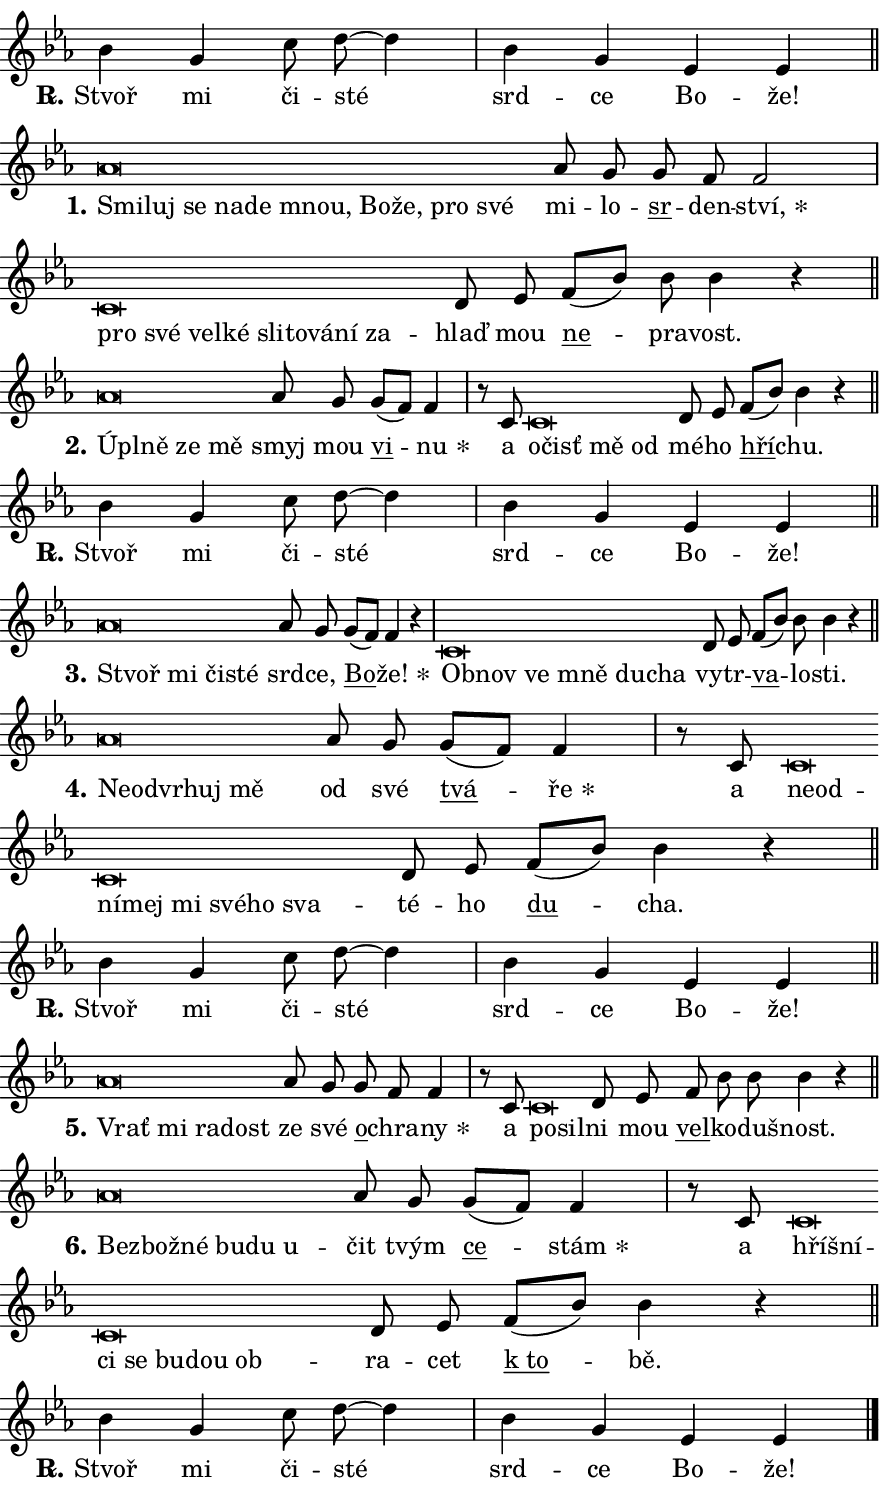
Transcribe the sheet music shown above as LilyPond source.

\version "2.24.0"
\header { tagline = "" }
\paper {
  indent = 0\cm
  top-margin = 0\cm
  right-margin = 0.13\cm % to fit lyric hyphens
  bottom-margin = 0\cm
  left-margin = 0\cm
  paper-width = 15\cm
  page-breaking = #ly:one-page-breaking
  system-system-spacing.basic-distance = #11
  score-system-spacing.basic-distance = #11
  ragged-last = ##f
}


%% Author: Thomas Morley
%% https://lists.gnu.org/archive/html/lilypond-user/2020-05/msg00002.html
#(define (line-position grob)
"Returns position of @var[grob} in current system:
   @code{'start}, if at first time-step
   @code{'end}, if at last time-step
   @code{'middle} otherwise
"
  (let* ((col (ly:item-get-column grob))
         (ln (ly:grob-object col 'left-neighbor))
         (rn (ly:grob-object col 'right-neighbor))
         (col-to-check-left (if (ly:grob? ln) ln col))
         (col-to-check-right (if (ly:grob? rn) rn col))
         (break-dir-left
           (and
             (ly:grob-property col-to-check-left 'non-musical #f)
             (ly:item-break-dir col-to-check-left)))
         (break-dir-right
           (and
             (ly:grob-property col-to-check-right 'non-musical #f)
             (ly:item-break-dir col-to-check-right))))
        (cond ((eqv? 1 break-dir-left) 'start)
              ((eqv? -1 break-dir-right) 'end)
              (else 'middle))))

#(define (tranparent-at-line-position vctor)
  (lambda (grob)
  "Relying on @code{line-position} select the relevant enry from @var{vctor}.
Used to determine transparency,"
    (case (line-position grob)
      ((end) (not (vector-ref vctor 0)))
      ((middle) (not (vector-ref vctor 1)))
      ((start) (not (vector-ref vctor 2))))))

noteHeadBreakVisibility =
#(define-music-function (break-visibility)(vector?)
"Makes @code{NoteHead}s transparent relying on @var{break-visibility}"
#{
  \override NoteHead.transparent =
    #(tranparent-at-line-position break-visibility)
#})

#(define delete-ledgers-for-transparent-note-heads
  (lambda (grob)
    "Reads whether a @code{NoteHead} is transparent.
If so this @code{NoteHead} is removed from @code{'note-heads} from
@var{grob}, which is supposed to be @code{LedgerLineSpanner}.
As a result ledgers are not printed for this @code{NoteHead}"
    (let* ((nhds-array (ly:grob-object grob 'note-heads))
           (nhds-list
             (if (ly:grob-array? nhds-array)
                 (ly:grob-array->list nhds-array)
                 '()))
           ;; Relies on the transparent-property being done before
           ;; Staff.LedgerLineSpanner.after-line-breaking is executed.
           ;; This is fragile ...
           (to-keep
             (remove
               (lambda (nhd)
                 (ly:grob-property nhd 'transparent #f))
               nhds-list)))
      ;; TODO find a better method to iterate over grob-arrays, similiar
      ;; to filter/remove etc for lists
      ;; For now rebuilt from scratch
      (set! (ly:grob-object grob 'note-heads)  '())
      (for-each
        (lambda (nhd)
          (ly:pointer-group-interface::add-grob grob 'note-heads nhd))
        to-keep))))

squashNotes = {
  \override NoteHead.X-extent = #'(-0.2 . 0.2)
  \override NoteHead.Y-extent = #'(-0.75 . 0)
  \override NoteHead.stencil =
    #(lambda (grob)
       (let ((pos (ly:grob-property grob 'staff-position)))
         (begin
           (if (< pos -7) (display "ERROR: Lower brevis then expected\n") (display ""))
           (if (<= pos -6) ly:text-interface::print ly:note-head::print))))
}
unSquashNotes = {
  \revert NoteHead.X-extent
  \revert NoteHead.Y-extent
  \revert NoteHead.stencil
}

hideNotes = \noteHeadBreakVisibility #begin-of-line-visible
unHideNotes = \noteHeadBreakVisibility #all-visible

% work-around for resetting accidentals
% https://lilypond.org/doc/v2.23/Documentation/notation/displaying-rhythms#unmetered-music
cadenzaMeasure = {
  \cadenzaOff
  \partial 1024 s1024
  \cadenzaOn
}

#(define-markup-command (accent layout props text) (markup?)
  "Underline accented syllable"
  (interpret-markup layout props
    #{\markup \override #'(offset . 4.3) \underline { #text }#}))

responsum = \markup \concat {
  "R" \hspace #-1.05 \path #0.1 #'((moveto 0 0.07) (lineto 0.9 0.8)) \hspace #0.05 "."
}

spaceSize = #0.6828661417322834 % exact space size for TeX Gyre Schola

\layout {
  \context {
    \Staff
    \remove "Time_signature_engraver"
    \override LedgerLineSpanner.after-line-breaking = #delete-ledgers-for-transparent-note-heads
  }
  \context {
    \Lyrics {
      \override LyricSpace.minimum-distance = \spaceSize
      \override LyricText.font-name = #"TeX Gyre Schola"
      \override LyricText.font-size = 1
      \override StanzaNumber.font-name = #"TeX Gyre Schola Bold"
      \override StanzaNumber.font-size = 1
    }
  }
  \context {
    \Score 
    \override NoteHead.text =
      #(lambda (grob) 
        (let ((pos (ly:grob-property grob 'staff-position)))
          #{\markup {
            \combine
              \halign #-0.55 \raise #(if (= pos -6) 0 0.5) \override #'(thickness . 2) \draw-line #'(3.2 . 0)
              \musicglyph "noteheads.sM1"
          }#}))
  }
}

% magnetic-lyrics.ily
%
%   written by
%     Jean Abou Samra <jean@abou-samra.fr>
%     Werner Lemberg <wl@gnu.org>
%
%   adapted by
%     Jiri Hon <jiri.hon@gmail.com>
%
% Version 2022-Apr-15

% https://www.mail-archive.com/lilypond-user@gnu.org/msg149350.html

#(define (Left_hyphen_pointer_engraver context)
   "Collect syllable-hyphen-syllable occurrences in lyrics and store
them in properties.  This engraver only looks to the left.  For
example, if the lyrics input is @code{foo -- bar}, it does the
following.

@itemize @bullet
@item
Set the @code{text} property of the @code{LyricHyphen} grob between
@q{foo} and @q{bar} to @code{foo}.

@item
Set the @code{left-hyphen} property of the @code{LyricText} grob with
text @q{foo} to the @code{LyricHyphen} grob between @q{foo} and
@q{bar}.
@end itemize

Use this auxiliary engraver in combination with the
@code{lyric-@/text::@/apply-@/magnetic-@/offset!} hook."
   (let ((hyphen #f)
         (text #f))
     (make-engraver
      (acknowledgers
       ((lyric-syllable-interface engraver grob source-engraver)
        (set! text grob)))
      (end-acknowledgers
       ((lyric-hyphen-interface engraver grob source-engraver)
        ;(when (not (grob::has-interface grob 'lyric-space-interface))
          (set! hyphen grob)));)
      ((stop-translation-timestep engraver)
       (when (and text hyphen)
         (ly:grob-set-object! text 'left-hyphen hyphen))
       (set! text #f)
       (set! hyphen #f)))))

#(define (lyric-text::apply-magnetic-offset! grob)
   "If the space between two syllables is less than the value in
property @code{LyricText@/.details@/.squash-threshold}, move the right
syllable to the left so that it gets concatenated with the left
syllable.

Use this function as a hook for
@code{LyricText@/.after-@/line-@/breaking} if the
@code{Left_@/hyphen_@/pointer_@/engraver} is active."
   (let ((hyphen (ly:grob-object grob 'left-hyphen #f)))
     (when hyphen
       (let ((left-text (ly:spanner-bound hyphen LEFT)))
         (when (grob::has-interface left-text 'lyric-syllable-interface)
           (let* ((common (ly:grob-common-refpoint grob left-text X))
                  (this-x-ext (ly:grob-extent grob common X))
                  (left-x-ext
                   (begin
                     ;; Trigger magnetism for left-text.
                     (ly:grob-property left-text 'after-line-breaking)
                     (ly:grob-extent left-text common X)))
                  ;; `delta` is the gap width between two syllables.
                  (delta (- (interval-start this-x-ext)
                            (interval-end left-x-ext)))
                  (details (ly:grob-property grob 'details))
                  (threshold (assoc-get 'squash-threshold details 0.2)))
             (when (< delta threshold)
               (let* (;; We have to manipulate the input text so that
                      ;; ligatures crossing syllable boundaries are not
                      ;; disabled.  For languages based on the Latin
                      ;; script this is essentially a beautification.
                      ;; However, for non-Western scripts it can be a
                      ;; necessity.
                      (lt (ly:grob-property left-text 'text))
                      (rt (ly:grob-property grob 'text))
                      (is-space (grob::has-interface hyphen 'lyric-space-interface))
                      (space (if is-space " " ""))
                      (extra-delta (if is-space spaceSize 0))
                      ;; Append new syllable.
                      (ltrt-space (if (and (string? lt) (string? rt))
                                (string-append lt space rt)
                                (make-concat-markup (list lt space rt))))
                      ;; Right-align `ltrt` to the right side.
                      (ltrt-space-markup (grob-interpret-markup
                               grob
                               (make-translate-markup
                                (cons (interval-length this-x-ext) 0)
                                (make-right-align-markup ltrt-space)))))
                 (begin
                   ;; Don't print `left-text`.
                   (ly:grob-set-property! left-text 'stencil #f)
                   ;; Set text and stencil (which holds all collected
                   ;; syllables so far) and shift it to the left.
                   (ly:grob-set-property! grob 'text ltrt-space)
                   (ly:grob-set-property! grob 'stencil ltrt-space-markup)
                   (ly:grob-translate-axis! grob (- (- delta extra-delta)) X))))))))))


#(define (lyric-hyphen::displace-bounds-first grob)
   ;; Make very sure this callback isn't triggered too early.
   (let ((left (ly:spanner-bound grob LEFT))
         (right (ly:spanner-bound grob RIGHT)))
     (ly:grob-property left 'after-line-breaking)
     (ly:grob-property right 'after-line-breaking)
     (ly:lyric-hyphen::print grob)))

squashThreshold = #0.4

\layout {
  \context {
    \Lyrics
    \consists #Left_hyphen_pointer_engraver
    \override LyricText.after-line-breaking =
      #lyric-text::apply-magnetic-offset!
    \override LyricHyphen.stencil = #lyric-hyphen::displace-bounds-first
    \override LyricText.details.squash-threshold = \squashThreshold
    \override LyricHyphen.minimum-distance = 0
    \override LyricHyphen.minimum-length = \squashThreshold
  }
}

squashText = \override LyricText.details.squash-threshold = 9999
unSquashText = \override LyricText.details.squash-threshold = \squashThreshold

leftText = \override LyricText.self-alignment-X = #LEFT
unLeftText = \revert LyricText.self-alignment-X

starOffset = #(lambda (grob) 
                (let ((x_offset (ly:self-alignment-interface::aligned-on-x-parent grob)))
                  (if (= x_offset 0) 0 (+ x_offset 1.2))))

star = #(define-music-function (syllable)(string?)
"Append star separator at the end of a syllable"
#{
  \once \override LyricText.X-offset = #starOffset
  \lyricmode { \markup {
    #syllable
    \override #'((font-name . "TeX Gyre Schola Bold")) \hspace #0.2 \lower #0.65 \larger "*"
  } }
#})

starAccent = #(define-music-function (syllable)(string?)
"Append star separator at the end of a syllable and make accent"
#{
  \once \override LyricText.X-offset = #starOffset
  \lyricmode { \markup {
    \accent #syllable
    \override #'((font-name . "TeX Gyre Schola Bold")) \hspace #0.2 \lower #0.65 \larger "*"
  } }
#})

breath = #(define-music-function (syllable)(string?)
"Append breathing indicator at the end of a syllable"
#{
  \lyricmode { \markup { #syllable "+" } }
#})

optionalBreath = #(define-music-function (syllable)(string?)
"Append optional breathing indicator at the end of a syllable"
#{
  \lyricmode { \markup { #syllable "(+)" } }
#})


\score {
    <<
        \new Voice = "melody" { \cadenzaOn \key es \major \relative { bes'4 g c8 d8~ d4 \cadenzaMeasure \bar "|" bes4 g \bar "" es es \cadenzaMeasure \bar "||" \break } }
        \new Lyrics \lyricsto "melody" { \lyricmode { \set stanza = \responsum
Stvoř mi či -- sté srd -- ce Bo -- že! } }
    >>
    \layout {}
}

\score {
    <<
        \new Voice = "melody" { \cadenzaOn \key es \major \relative { \squashNotes as'\breve*1/16 \hideNotes \breve*1/16 \bar "" \breve*1/16 \bar "" \breve*1/16 \bar "" \breve*1/16 \bar "" \breve*1/16 \bar "" \breve*1/16 \bar "" \breve*1/16 \bar "" \breve*1/16 \breve*1/16 \bar "" \unHideNotes \unSquashNotes as8 g \bar "" g f f2 \cadenzaMeasure \bar "|" \squashNotes c\breve*1/16 \hideNotes \breve*1/16 \bar "" \breve*1/16 \bar "" \breve*1/16 \bar "" \breve*1/16 \bar "" \breve*1/16 \bar "" \breve*1/16 \bar "" \breve*1/16 \breve*1/16 \bar "" \unHideNotes \unSquashNotes d8 es \bar "" f[( bes)] bes bes4 r \cadenzaMeasure \bar "||" \break } }
        \new Lyrics \lyricsto "melody" { \lyricmode { \set stanza = "1."
\leftText Smi -- \squashText luj se na -- de mnou, Bo -- že, pro své \unLeftText \unSquashText mi -- lo -- \markup \accent sr -- den -- \star ství, \leftText pro \squashText své vel -- ké sli -- to -- vá -- ní za -- \unLeftText \unSquashText hlaď mou \markup \accent ne -- pra -- vost. } }
    >>
    \layout {}
}

\score {
    <<
        \new Voice = "melody" { \cadenzaOn \key es \major \relative { \squashNotes as'\breve*1/16 \hideNotes \breve*1/16 \bar "" \breve*1/16 \breve*1/16 \bar "" \unHideNotes \unSquashNotes as8 g \bar "" g[( f)] f4 \cadenzaMeasure \bar "|" r8 c \squashNotes c\breve*1/16 \hideNotes \breve*1/16 \bar "" \breve*1/16 \breve*1/16 \bar "" \unHideNotes \unSquashNotes d8 es \bar "" f[( bes)] bes4 r \cadenzaMeasure \bar "||" \break } }
        \new Lyrics \lyricsto "melody" { \lyricmode { \set stanza = "2."
\leftText Úpl -- \squashText ně ze mě \unLeftText \unSquashText smyj mou \markup \accent vi -- \star nu a \leftText o -- \squashText čisť mě od \unLeftText \unSquashText mé -- ho \markup \accent hří -- chu. } }
    >>
    \layout {}
}

\score {
    <<
        \new Voice = "melody" { \cadenzaOn \key es \major \relative { bes'4 g c8 d8~ d4 \cadenzaMeasure \bar "|" bes4 g \bar "" es es \cadenzaMeasure \bar "||" \break } }
        \new Lyrics \lyricsto "melody" { \lyricmode { \set stanza = \responsum
Stvoř mi či -- sté srd -- ce Bo -- že! } }
    >>
    \layout {}
}

\score {
    <<
        \new Voice = "melody" { \cadenzaOn \key es \major \relative { \squashNotes as'\breve*1/16 \hideNotes \breve*1/16 \bar "" \breve*1/16 \breve*1/16 \bar "" \unHideNotes \unSquashNotes as8 g \bar "" g[( f)] f4 r \cadenzaMeasure \bar "|" \squashNotes c\breve*1/16 \hideNotes \breve*1/16 \bar "" \breve*1/16 \bar "" \breve*1/16 \bar "" \breve*1/16 \breve*1/16 \bar "" \unHideNotes \unSquashNotes d8 es \bar "" f[( bes)] bes bes4 r \cadenzaMeasure \bar "||" \break } }
        \new Lyrics \lyricsto "melody" { \lyricmode { \set stanza = "3."
\leftText Stvoř \squashText mi či -- sté \unLeftText \unSquashText srd -- ce, \markup \accent Bo -- \star že! \leftText Ob -- \squashText nov ve mně du -- cha \unLeftText \unSquashText vy -- tr -- \markup \accent va -- lo -- sti. } }
    >>
    \layout {}
}

\score {
    <<
        \new Voice = "melody" { \cadenzaOn \key es \major \relative { \squashNotes as'\breve*1/16 \hideNotes \breve*1/16 \bar "" \breve*1/16 \bar "" \breve*1/16 \breve*1/16 \bar "" \unHideNotes \unSquashNotes as8 g \bar "" g[( f)] f4 \cadenzaMeasure \bar "|" r8 c \squashNotes c\breve*1/16 \hideNotes \breve*1/16 \bar "" \breve*1/16 \bar "" \breve*1/16 \bar "" \breve*1/16 \bar "" \breve*1/16 \bar "" \breve*1/16 \breve*1/16 \bar "" \unHideNotes \unSquashNotes d8 es \bar "" f[( bes)] bes4 r \cadenzaMeasure \bar "||" \break } }
        \new Lyrics \lyricsto "melody" { \lyricmode { \set stanza = "4."
\leftText Ne -- \squashText od -- vr -- huj mě \unLeftText \unSquashText od své \markup \accent tvá -- \star ře a \leftText ne -- \squashText od -- ní -- mej mi své -- ho sva -- \unLeftText \unSquashText té -- ho \markup \accent du -- cha. } }
    >>
    \layout {}
}

\score {
    <<
        \new Voice = "melody" { \cadenzaOn \key es \major \relative { bes'4 g c8 d8~ d4 \cadenzaMeasure \bar "|" bes4 g \bar "" es es \cadenzaMeasure \bar "||" \break } }
        \new Lyrics \lyricsto "melody" { \lyricmode { \set stanza = \responsum
Stvoř mi či -- sté srd -- ce Bo -- že! } }
    >>
    \layout {}
}

\score {
    <<
        \new Voice = "melody" { \cadenzaOn \key es \major \relative { \squashNotes as'\breve*1/16 \hideNotes \breve*1/16 \bar "" \breve*1/16 \breve*1/16 \bar "" \unHideNotes \unSquashNotes as8 g \bar "" g f f4 \cadenzaMeasure \bar "|" r8 c \squashNotes c\breve*1/16 \hideNotes \breve*1/16 \bar "" \unHideNotes \unSquashNotes d8 es \bar "" f bes bes bes4 r \cadenzaMeasure \bar "||" \break } }
        \new Lyrics \lyricsto "melody" { \lyricmode { \set stanza = "5."
\leftText Vrať \squashText mi ra -- dost \unLeftText \unSquashText ze své \markup \accent o -- chra -- \star ny a \leftText po -- \squashText sil -- \unLeftText \unSquashText ni mou \markup \accent vel -- ko -- du -- šnost. } }
    >>
    \layout {}
}

\score {
    <<
        \new Voice = "melody" { \cadenzaOn \key es \major \relative { \squashNotes as'\breve*1/16 \hideNotes \breve*1/16 \bar "" \breve*1/16 \bar "" \breve*1/16 \bar "" \breve*1/16 \breve*1/16 \bar "" \unHideNotes \unSquashNotes as8 g \bar "" g[( f)] f4 \cadenzaMeasure \bar "|" r8 c \squashNotes c\breve*1/16 \hideNotes \breve*1/16 \bar "" \breve*1/16 \bar "" \breve*1/16 \bar "" \breve*1/16 \bar "" \breve*1/16 \breve*1/16 \bar "" \unHideNotes \unSquashNotes d8 es \bar "" f[( bes)] bes4 r \cadenzaMeasure \bar "||" \break } }
        \new Lyrics \lyricsto "melody" { \lyricmode { \set stanza = "6."
\leftText Bez -- \squashText bož -- né bu -- du u -- \unLeftText \unSquashText čit tvým \markup \accent ce -- \star stám a \leftText hří -- \squashText šní -- ci se bu -- dou ob -- \unLeftText \unSquashText ra -- cet \markup \accent "k to" -- bě. } }
    >>
    \layout {}
}

\score {
    <<
        \new Voice = "melody" { \cadenzaOn \key es \major \relative { bes'4 g c8 d8~ d4 \cadenzaMeasure \bar "|" bes4 g \bar "" es es \cadenzaMeasure \bar "||" \break } \bar "|." }
        \new Lyrics \lyricsto "melody" { \lyricmode { \set stanza = \responsum
Stvoř mi či -- sté srd -- ce Bo -- že! } }
    >>
    \layout {}
}
